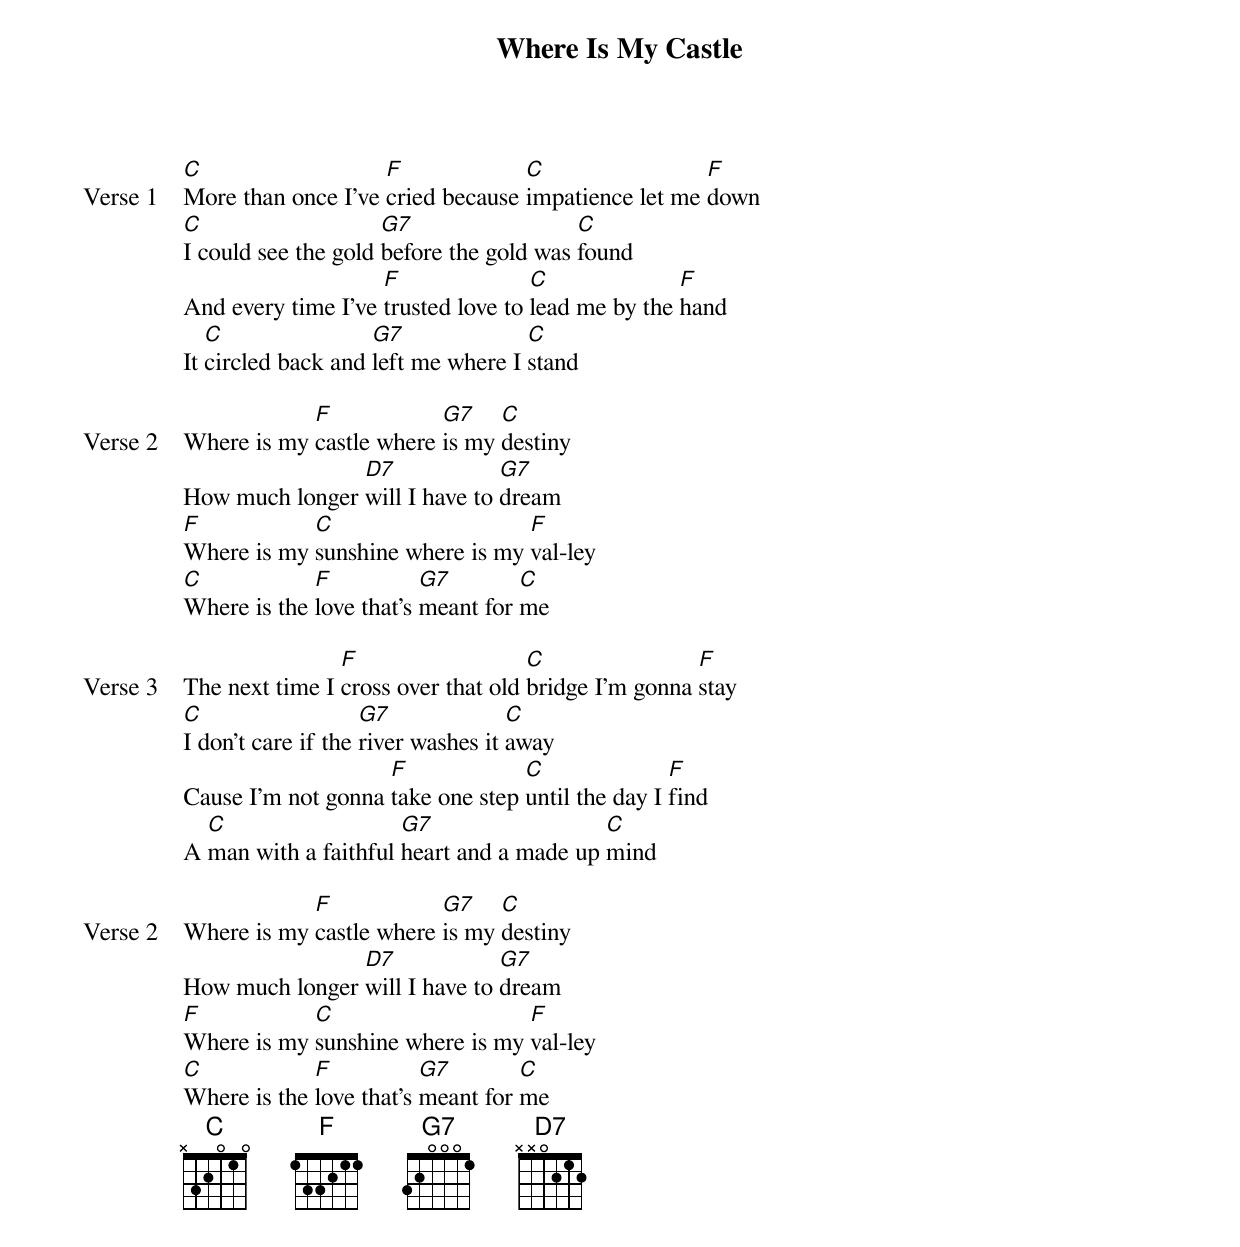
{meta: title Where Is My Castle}
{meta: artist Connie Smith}
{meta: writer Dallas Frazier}

{start_of_verse: Verse 1}
[C]More than once I've [F]cried because [C]impatience let me [F]down
[C]I could see the gold [G7]before the gold was [C]found
And every time I've [F]trusted love to [C]lead me by the [F]hand
It [C]circled back and [G7]left me where I [C]stand
{end_of_verse}

{start_of_verse: Verse 2}
Where is my [F]castle where [G7]is my [C]destiny
How much longer [D7]will I have to [G7]dream
[F]Where is my [C]sunshine where is my [F]val-ley
[C]Where is the [F]love that's [G7]meant for [C]me
{end_of_verse}

{start_of_verse: Verse 3}
The next time I [F]cross over that old [C]bridge I'm gonna [F]stay
[C]I don't care if the [G7]river washes it [C]away
Cause I'm not gonna [F]take one step [C]until the day I [F]find
A [C]man with a faithful [G7]heart and a made up [C]mind
{end_of_verse}

{start_of_verse: Verse 2}
Where is my [F]castle where [G7]is my [C]destiny
How much longer [D7]will I have to [G7]dream
[F]Where is my [C]sunshine where is my [F]val-ley
[C]Where is the [F]love that's [G7]meant for [C]me
{end_of_verse}
